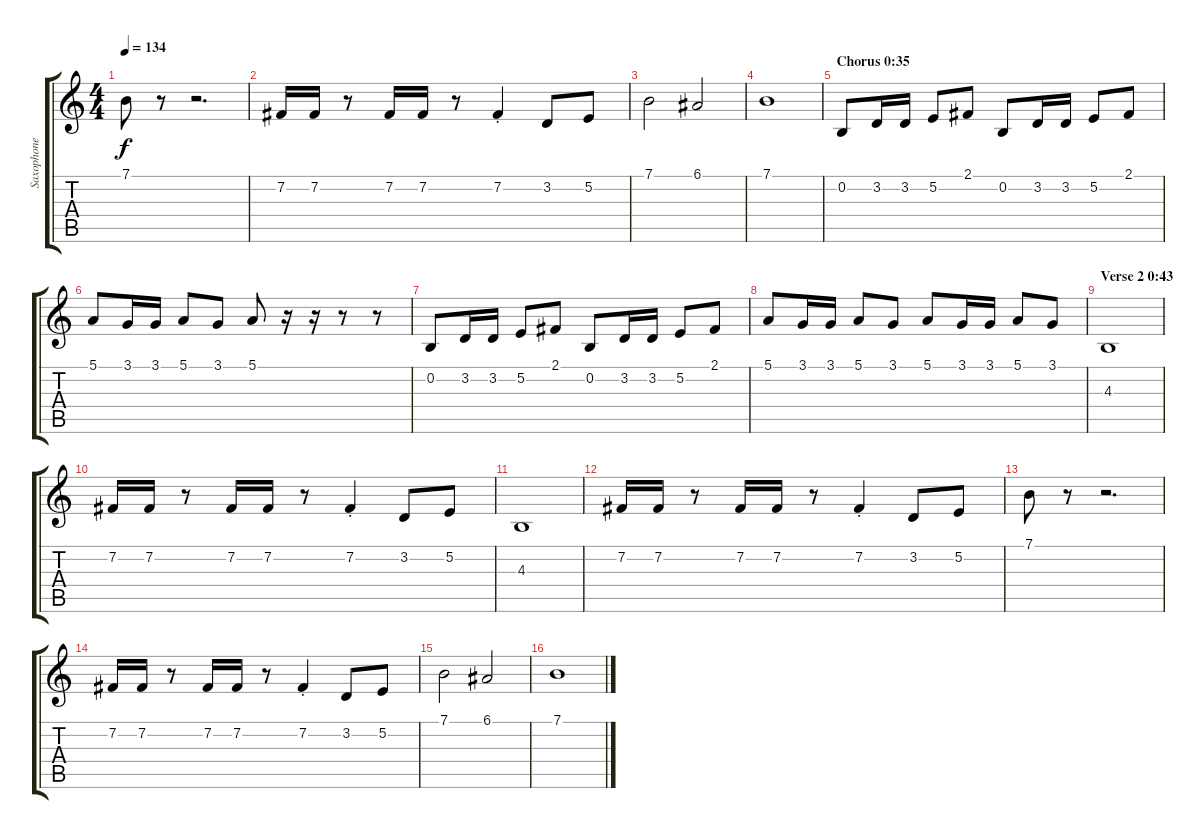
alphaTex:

\track ("Saxophone" "Saxophone") {instrument tenorsax}
\staff {score tabs}
\tuning (E4 B3 G3 D3 A2 E2) {hide}
\ts (4 4)
\tempo 134
\clef g2
\ks c
7.1.8{dy f} r.8 r.2{d} |
7.2.16 7.2.16 r.8 7.2.16 7.2.16 r.8 7.2{st}.4 3.2.8 5.2.8 |
7.1.2 6.1.2 |
7.1.1 |
\section ("" "Chorus 0:35")
0.2.8 3.2.16 3.2.16 5.2.8 2.1.8 0.2.8 3.2.16 3.2.16 5.2.8 2.1.8 |
5.1.8 3.1.16 3.1.16 5.1.8 3.1.8 5.1.8 r.16 r.16 r.8 r.8 |
0.2.8 3.2.16 3.2.16 5.2.8 2.1.8 0.2.8 3.2.16 3.2.16 5.2.8 2.1.8 |
5.1.8 3.1.16 3.1.16 5.1.8 3.1.8 5.1.8 3.1.16 3.1.16 5.1.8 3.1.8 |
\section ("" "Verse 2 0:43")
4.3.1 |
7.2.16 7.2.16 r.8 7.2.16 7.2.16 r.8 7.2{st}.4 3.2.8 5.2.8 |
4.3.1 |
7.2.16 7.2.16 r.8 7.2.16 7.2.16 r.8 7.2{st}.4 3.2.8 5.2.8 |
7.1.8 r.8 r.2{d} |
7.2.16 7.2.16 r.8 7.2.16 7.2.16 r.8 7.2{st}.4 3.2.8 5.2.8 |
7.1.2 6.1.2 |
7.1.1
